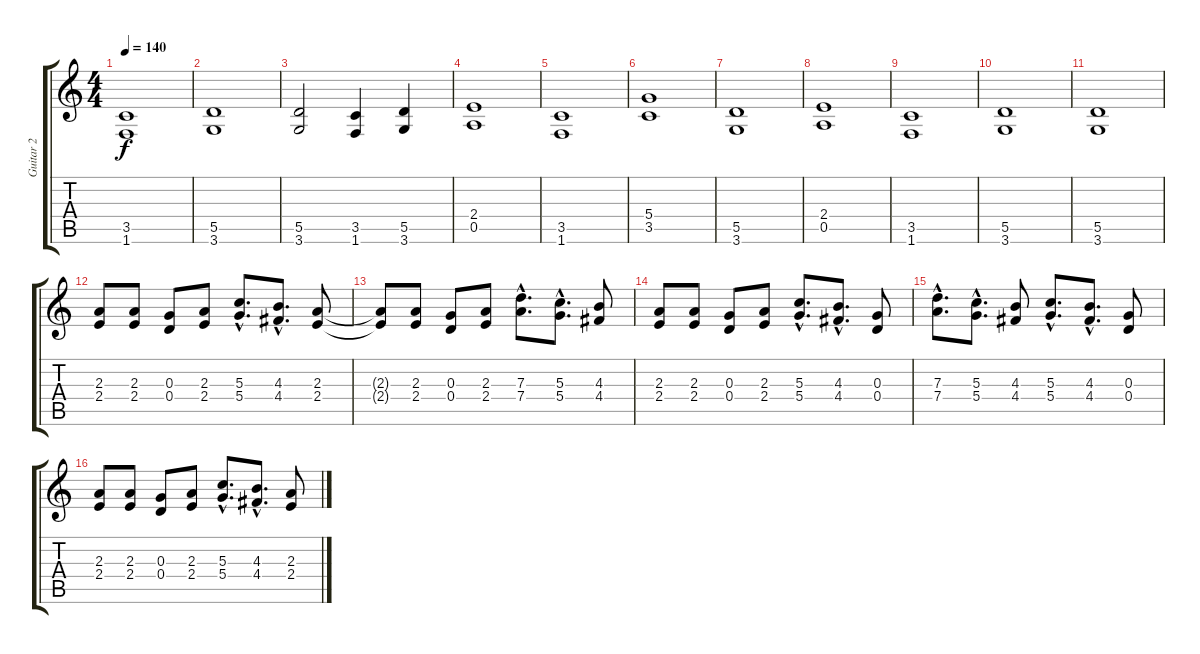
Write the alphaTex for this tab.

\track ("Guitar 2" "Guitar 2") {instrument overdrivenguitar}
\staff {score tabs}
\tuning (E4 B3 G3 D3 A2 E2) {hide}
\ts (4 4)
\tempo 140
\clef g2
\ks c
(3.5 1.6).1{dy f} |
(5.5 3.6).1 |
(5.5 3.6).2 (3.5 1.6).4 (5.5 3.6).4 |
(2.4 0.5).1 |
(3.5 1.6).1 |
(5.4 3.5).1 |
(5.5 3.6).1 |
(2.4 0.5).1 |
(3.5 1.6).1 |
(5.5 3.6).1 |
(5.5 3.6).1 |
(2.3 2.4).8 (2.3 2.4).8 (0.3 0.4).8 (2.3 2.4).8 (5.3{hac} 5.4{hac}).8{d} (4.3{hac} 4.4{hac}).8{d} (2.3 2.4).8 |
(2.3{t} 2.4{t}).8 (2.3 2.4).8 (0.3 0.4).8 (2.3 2.4).8 (7.3{hac} 7.4{hac}).8{d} (5.3{hac} 5.4{hac}).8{d} (4.3 4.4).8 |
(2.3 2.4).8 (2.3 2.4).8 (0.3 0.4).8 (2.3 2.4).8 (5.3{hac} 5.4{hac}).8{d} (4.3{hac} 4.4{hac}).8{d} (0.3 0.4).8 |
(7.3{hac} 7.4{hac}).8{d} (5.3{hac} 5.4{hac}).8{d} (4.3 4.4).8 (5.3{hac} 5.4{hac}).8{d} (4.3{hac} 4.4{hac}).8{d} (0.3 0.4).8 |
(2.3 2.4).8 (2.3 2.4).8 (0.3 0.4).8 (2.3 2.4).8 (5.3{hac} 5.4{hac}).8{d} (4.3{hac} 4.4{hac}).8{d} (2.3 2.4).8
